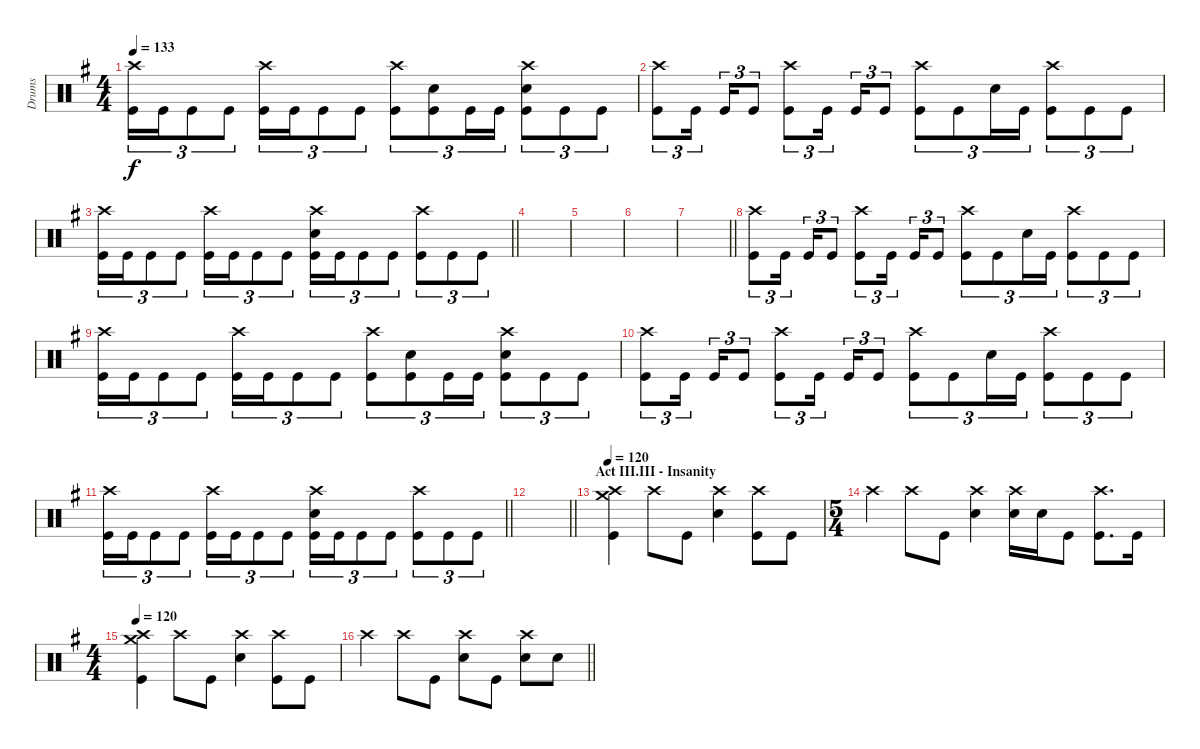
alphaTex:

\track ("Drums" "Drums") {instrument percussion}
\staff
\articulation defaults
\ts (4 4)
\tempo 133
\clef neutral
\ks eminor
("Crash high (hit)" "Kick (hit)").16{tu (3 2) dy f} "Kick (hit)".16{tu (3 2)} "Kick (hit)".8{tu (3 2)} "Kick (hit)".8{tu (3 2)} ("Crash high (hit)" "Kick (hit)").16{tu (3 2)} "Kick (hit)".16{tu (3 2)} "Kick (hit)".8{tu (3 2)} "Kick (hit)".8{tu (3 2)} ("Crash high (hit)" "Kick (hit)").8{tu (3 2)} ("Electric Snare (hit)" "Kick (hit)").8{tu (3 2)} "Kick (hit)".16{tu (3 2)} "Kick (hit)".16{tu (3 2)} ("Crash high (hit)" "Electric Snare (hit)" "Kick (hit)").8{tu (3 2)} "Kick (hit)".8{tu (3 2)} "Kick (hit)".8{tu (3 2)} |
("Crash high (hit)" "Kick (hit)").8{tu (3 2)} "Kick (hit)".16{tu (3 2) beam splitsecondary} "Kick (hit)".16{tu (3 2)} "Kick (hit)".8{tu (3 2)} ("Crash high (hit)" "Kick (hit)").8{tu (3 2)} "Kick (hit)".16{tu (3 2) beam splitsecondary} "Kick (hit)".16{tu (3 2)} "Kick (hit)".8{tu (3 2)} ("Crash high (hit)" "Kick (hit)").8{tu (3 2)} "Kick (hit)".8{tu (3 2)} "Electric Snare (hit)".16{tu (3 2)} "Kick (hit)".16{tu (3 2)} ("Crash high (hit)" "Kick (hit)").8{tu (3 2)} "Kick (hit)".8{tu (3 2)} "Kick (hit)".8{tu (3 2)} |
\barLineRight lightlight
("Crash high (hit)" "Kick (hit)").16{tu (3 2)} "Kick (hit)".16{tu (3 2)} "Kick (hit)".8{tu (3 2)} "Kick (hit)".8{tu (3 2)} ("Crash high (hit)" "Kick (hit)").16{tu (3 2)} "Kick (hit)".16{tu (3 2)} "Kick (hit)".8{tu (3 2)} "Kick (hit)".8{tu (3 2)} ("Crash high (hit)" "Electric Snare (hit)" "Kick (hit)").16{tu (3 2)} "Kick (hit)".16{tu (3 2)} "Kick (hit)".8{tu (3 2)} "Kick (hit)".8{tu (3 2)} ("Crash high (hit)" "Kick (hit)").8{tu (3 2)} "Kick (hit)".8{tu (3 2)} "Kick (hit)".8{tu (3 2)} |
|
|
|
\barLineRight lightlight
|
("Crash high (hit)" "Kick (hit)").8{tu (3 2)} "Kick (hit)".16{tu (3 2) beam splitsecondary} "Kick (hit)".16{tu (3 2)} "Kick (hit)".8{tu (3 2)} ("Crash high (hit)" "Kick (hit)").8{tu (3 2)} "Kick (hit)".16{tu (3 2) beam splitsecondary} "Kick (hit)".16{tu (3 2)} "Kick (hit)".8{tu (3 2)} ("Crash high (hit)" "Kick (hit)").8{tu (3 2)} "Kick (hit)".8{tu (3 2)} "Electric Snare (hit)".16{tu (3 2)} "Kick (hit)".16{tu (3 2)} ("Crash high (hit)" "Kick (hit)").8{tu (3 2)} "Kick (hit)".8{tu (3 2)} "Kick (hit)".8{tu (3 2)} |
("Crash high (hit)" "Kick (hit)").16{tu (3 2)} "Kick (hit)".16{tu (3 2)} "Kick (hit)".8{tu (3 2)} "Kick (hit)".8{tu (3 2)} ("Crash high (hit)" "Kick (hit)").16{tu (3 2)} "Kick (hit)".16{tu (3 2)} "Kick (hit)".8{tu (3 2)} "Kick (hit)".8{tu (3 2)} ("Crash high (hit)" "Kick (hit)").8{tu (3 2)} ("Electric Snare (hit)" "Kick (hit)").8{tu (3 2)} "Kick (hit)".16{tu (3 2)} "Kick (hit)".16{tu (3 2)} ("Crash high (hit)" "Electric Snare (hit)" "Kick (hit)").8{tu (3 2)} "Kick (hit)".8{tu (3 2)} "Kick (hit)".8{tu (3 2)} |
("Crash high (hit)" "Kick (hit)").8{tu (3 2)} "Kick (hit)".16{tu (3 2) beam splitsecondary} "Kick (hit)".16{tu (3 2)} "Kick (hit)".8{tu (3 2)} ("Crash high (hit)" "Kick (hit)").8{tu (3 2)} "Kick (hit)".16{tu (3 2) beam splitsecondary} "Kick (hit)".16{tu (3 2)} "Kick (hit)".8{tu (3 2)} ("Crash high (hit)" "Kick (hit)").8{tu (3 2)} "Kick (hit)".8{tu (3 2)} "Electric Snare (hit)".16{tu (3 2)} "Kick (hit)".16{tu (3 2)} ("Crash high (hit)" "Kick (hit)").8{tu (3 2)} "Kick (hit)".8{tu (3 2)} "Kick (hit)".8{tu (3 2)} |
\barLineRight lightlight
("Crash high (hit)" "Kick (hit)").16{tu (3 2)} "Kick (hit)".16{tu (3 2)} "Kick (hit)".8{tu (3 2)} "Kick (hit)".8{tu (3 2)} ("Crash high (hit)" "Kick (hit)").16{tu (3 2)} "Kick (hit)".16{tu (3 2)} "Kick (hit)".8{tu (3 2)} "Kick (hit)".8{tu (3 2)} ("Crash high (hit)" "Electric Snare (hit)" "Kick (hit)").16{tu (3 2)} "Kick (hit)".16{tu (3 2)} "Kick (hit)".8{tu (3 2)} "Kick (hit)".8{tu (3 2)} ("Crash high (hit)" "Kick (hit)").8{tu (3 2)} "Kick (hit)".8{tu (3 2)} "Kick (hit)".8{tu (3 2)} |
\barLineRight lightlight
|
\section ("" "Act III.III - Insanity")
\tempo 120
("Crash high (hit)" "Crash medium (hit)" "Kick (hit)").4{volume 15} "Crash high (hit)".8 "Kick (hit)".8 ("Crash high (hit)" "Electric Snare (hit)").4 ("Crash high (hit)" "Kick (hit)").8 "Kick (hit)".8 |
\ts (5 4)
"Crash high (hit)".4 "Crash high (hit)".8 "Kick (hit)".8 ("Crash high (hit)" "Electric Snare (hit)").4 ("Crash high (hit)" "Electric Snare (hit)").16 "Electric Snare (hit)".16 "Kick (hit)".8 ("Crash high (hit)" "Kick (hit)").8{d} "Kick (hit)".16 |
\ts (4 4)
\tempo 120
("Crash high (hit)" "Crash medium (hit)" "Kick (hit)").4 "Crash high (hit)".8 "Kick (hit)".8 ("Crash high (hit)" "Electric Snare (hit)").4 ("Crash high (hit)" "Kick (hit)").8 "Kick (hit)".8 |
\barLineRight lightlight "Crash high (hit)".4 "Crash high (hit)".8 "Kick (hit)".8
("Crash high (hit)" "Electric Snare (hit)").8 "Kick (hit)".8 ("Crash high (hit)" "Electric Snare (hit)").8 "Electric Snare (hit)".8
